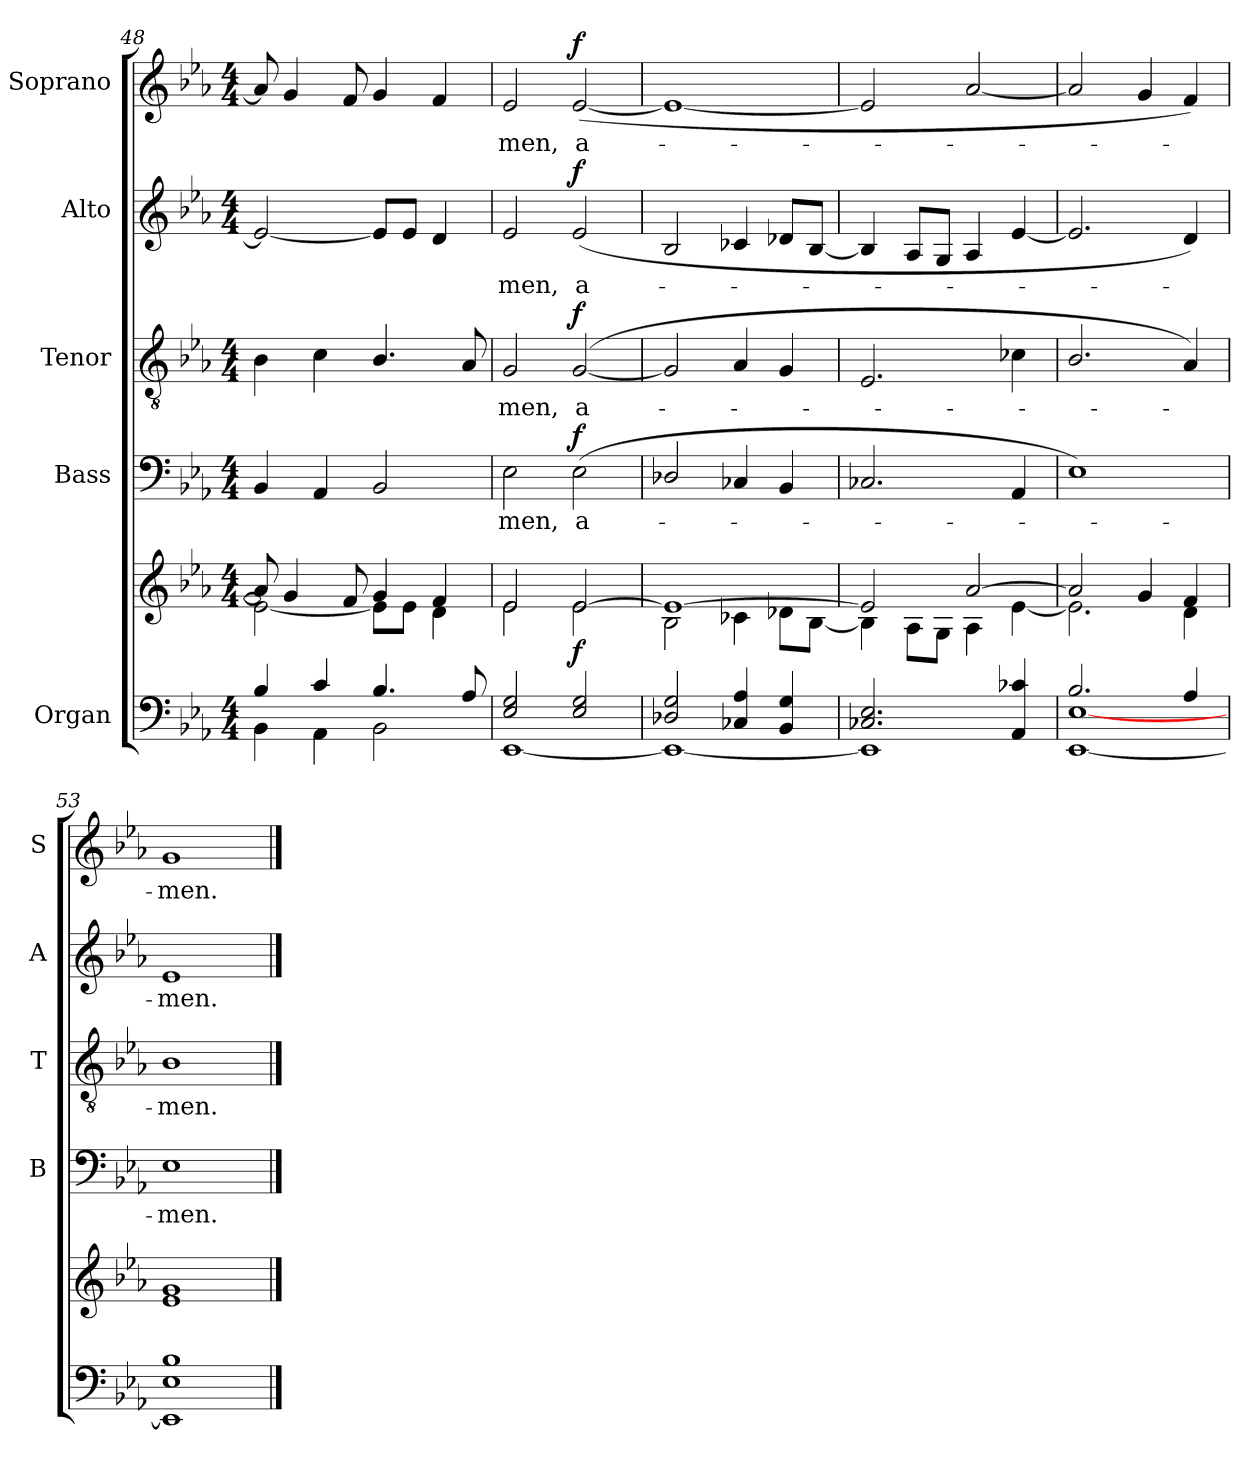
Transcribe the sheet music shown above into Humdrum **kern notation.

**kern	**kern	**dynam	**kern	**text	**dynam	**kern	**text	**dynam	**kern	**text	**dynam	**kern	**text	**dynam
*part5	*part5	*part5	*part4	*part4	*part4	*part3	*part3	*part3	*part2	*part2	*part2	*part1	*part1	*part1
*staff6	*staff5	*staff5/6	*staff4	*staff4	*staff4	*staff3	*staff3	*staff3	*staff2	*staff2	*staff2	*staff1	*staff1	*staff1
*I"Organ	*	*	*I"Bass	*	*	*I"Tenor	*	*	*I"Alto	*	*	*I"Soprano	*	*
*	*	*	*I'B	*	*	*I'T	*	*	*I'A	*	*	*I'S	*	*
*clefF4	*clefG2	*	*clefF4	*	*	*clefGv2	*	*	*clefG2	*	*	*clefG2	*	*
*k[b-e-a-]	*k[b-e-a-]	*	*k[b-e-a-]	*	*	*k[b-e-a-]	*	*	*k[b-e-a-]	*	*	*k[b-e-a-]	*	*
*E-:	*E-:	*	*E-:	*	*	*E-:	*	*	*E-:	*	*	*E-:	*	*
*M4/4	*M4/4	*	*M4/4	*	*	*M4/4	*	*	*M4/4	*	*	*M4/4	*	*
=48	=48	=48	=48	=48	=48	=48	=48	=48	=48	=48	=48	=48	=48	=48
*^	*^	*	*	*	*	*	*	*	*	*	*	*	*	*
4B-/	4BB-\	8a-/]	2e-\_	.	4BB-	.	.	4B-	.	.	2e-_	.	.	8a-]	.	.
.	.	4g/	.	.	.	.	.	.	.	.	.	.	.	4g	.	.
4c/	4AA-\	.	.	.	4AA-	.	.	4c	.	.	.	.	.	.	.	.
.	.	8f/	.	.	.	.	.	.	.	.	.	.	.	8f	.	.
4.B-/	2BB-\	4g/	8e-\L]	.	2BB-	.	.	4.B-/	.	.	8e-L]	.	.	4g	.	.
.	.	.	8e-\J	.	.	.	.	.	.	.	8e-J	.	.	.	.	.
.	.	4f/	4d\	.	.	.	.	.	.	.	4d	.	.	4f	.	.
8A-/	.	.	.	.	.	.	.	8A-	.	.	.	.	.	.	.	.
=49	=49	=49	=49	=49	=49	=49	=49	=49	=49	=49	=49	=49	=49	=49	=49	=49
!	!	!	!	!	!	!LO:LY:b	!	!	!LO:LY:b	!	!	!LO:LY:b	!	!	!LO:LY:b	!
2E-/ 2G/	[1EE-\	2e-/	2e-\	.	2E-	men,	.	2G	men,	.	2e-	men,	.	2e-	men,	.
!	!	!	!	!LO:DY:b	!	!LO:LY:b	!LO:DY:b	!	!LO:LY:b	!LO:DY:b	!	!LO:LY:b	!LO:DY:b	!	!LO:LY:b	!LO:DY:b
2E-/ 2G/	.	[2e-/	2e-\	f	(>2E-	a-	f	(<[2G	a-	f	(<2e-	a-	f	(<[2e-	a-	f
=50	=50	=50	=50	=50	=50	=50	=50	=50	=50	=50	=50	=50	=50	=50	=50	=50
2D-X/ 2G/	1EE-\_	1e-/_	2B-\	.	2D-X/	.	.	2G]	.	.	2B-	.	.	1e-_	.	.
4C-X/ 4A-/	.	.	4c-X\	.	4C-X	.	.	4A-	.	.	4c-X	.	.	.	.	.
4BB-/ 4G/	.	.	8d-X\L	.	4BB-	.	.	4G	.	.	8d-XL	.	.	.	.	.
.	.	.	[8B-\J	.	.	.	.	.	.	.	[8B-J	.	.	.	.	.
=51	=51	=51	=51	=51	=51	=51	=51	=51	=51	=51	=51	=51	=51	=51	=51	=51
2.C-X/ 2.E-/	1EE-\]	2e-/]	4B-\]	.	2.C-X	.	.	2.E-	.	.	4B-]	.	.	2e-]	.	.
.	.	.	8A-\L	.	.	.	.	.	.	.	8A-L	.	.	.	.	.
.	.	.	8G\J	.	.	.	.	.	.	.	8GJ	.	.	.	.	.
.	.	[2a-/	4A-\	.	.	.	.	.	.	.	4A-	.	.	[2a-	.	.
4AA-/ 4c-X/	.	.	[4e-\	.	4AA-	.	.	4c-X	.	.	[4e-	.	.	.	.	.
=52	=52	=52	=52	=52	=52	=52	=52	=52	=52	=52	=52	=52	=52	=52	=52	=52
2.B-/	[1EE-\ [1E-\	2a-/]	2.e-\]	.	1E-)	.	.	2.B-/	.	.	2.e-]	.	.	2a-]	.	.
.	.	4g/	.	.	.	.	.	.	.	.	.	.	.	4g	.	.
4A-/	.	4f/	4d\	.	.	.	.	4A-)	.	.	4d)	.	.	4f)	.	.
=53	=53	=53	=53	=53	=53	=53	=53	=53	=53	=53	=53	=53	=53	=53	=53	=53
!	!	!	!	!	!	!LO:LY:b	!	!	!LO:LY:b	!	!	!LO:LY:b	!	!	!LO:LY:b	!
1E-/ 1B-/	1EE-\]	1g/	1e-\	.	1E-	men.	.	1B-	men.	.	1e-	men.	.	1g	men.	.
*v	*v	*	*	*	*	*	*	*	*	*	*	*	*	*	*	*
*	*v	*v	*	*	*	*	*	*	*	*	*	*	*	*	*
==	==	==	==	==	==	==	==	==	==	==	==	==	==	==
*-	*-	*-	*-	*-	*-	*-	*-	*-	*-	*-	*-	*-	*-	*-
